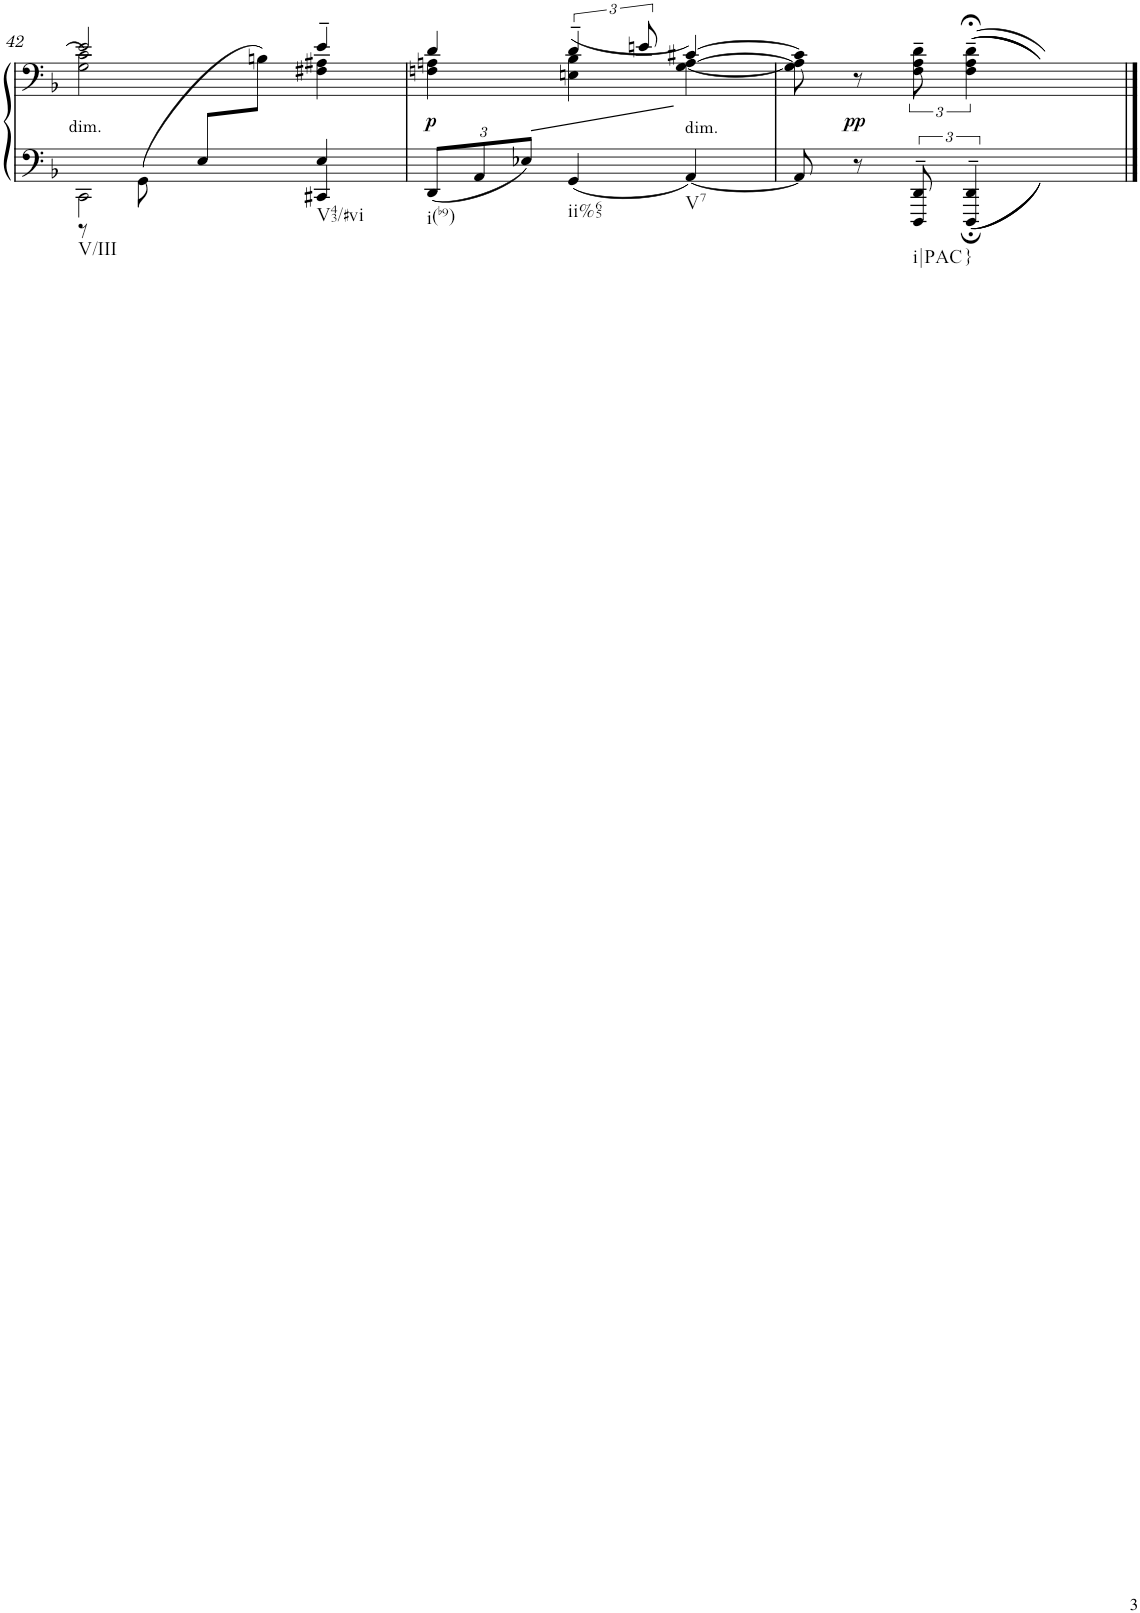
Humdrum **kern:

**kern	**kern	**dynam
*part1	*part1	*part1
*staff2	*staff1	*staff1/2
*I"Klavier	*	*
!!LO:PB:g=z
*clefF4	*clefF4	*
*k[b-]	*k[b-]	*
*M3/4	*M3/4	*
=42	=42	=42
*^	*^	*
*	*	*	*^	*
!LO:TX:a:t=dim.	!	!	!	!	!
!LO:TX:b:t=V/III	!	!	!	!	!
2CC\	8r	2G\ 2c\	2e/	4.ryy	.
.	(>8GG\	.	.	.	.
.	8E/L	.	.	.	.
.	8ryy	.	.	8Bn\J)	.
!LO:TX:b:t=V43/#vi	!	!	!	!	!
4CC#X/	4E/	4F#X\ 4A#X\	4e~/	4ryy	.
*v	*v	*	*	*	*
*	*v	*v	*v	*
=43	=43	=43
*Xbrackettup	*	*
*^	*^	*
*	*	*	*^	*
!LO:TX:b:t=i(b9)	!	!	!	!	!
!	!	!	!	!	!LO:DY:b
*v	*v	*	*	*	*
*	*	*v	*v	*
12DD/L	4Fn\ 4An\	4d/	p
12AA/	.	.	.
12E-X/J	.	.	.
!LO:TX:b:t=ii%65	!	!	!
4GG/	4En\ 4B-\	(6d~/	.
.	.	12en/	.
!LO:TX:a:t=dim.	!	!	!
!LO:TX:b:t=V7	!	!	!
[4AA/	[4G\ [>4A\	[4c#X/)	.
=44	=44	=44	=44
8AA/]	8G\] 8A\]	8c#]	.
!	!	!	!LO:DY:a=2
8r	8r	8ryy	pp
*brackettup	*	*	*
!LO:TX:b:t=i|PAC	!	!	!
12DDD/~> 12DD/~>	12F\~> 12A\~> 12d\~>	2ryy	.
!LO:TX:b:t=}	!	!	!
6DDD/;~> 6DD/;~>	((>(>6F\;<~> 6A\;<~> 6d\;<~>	.	.
4ryy	4ryy)))	.	.
*	*v	*v	*
==	==	==
*-	*-	*-
